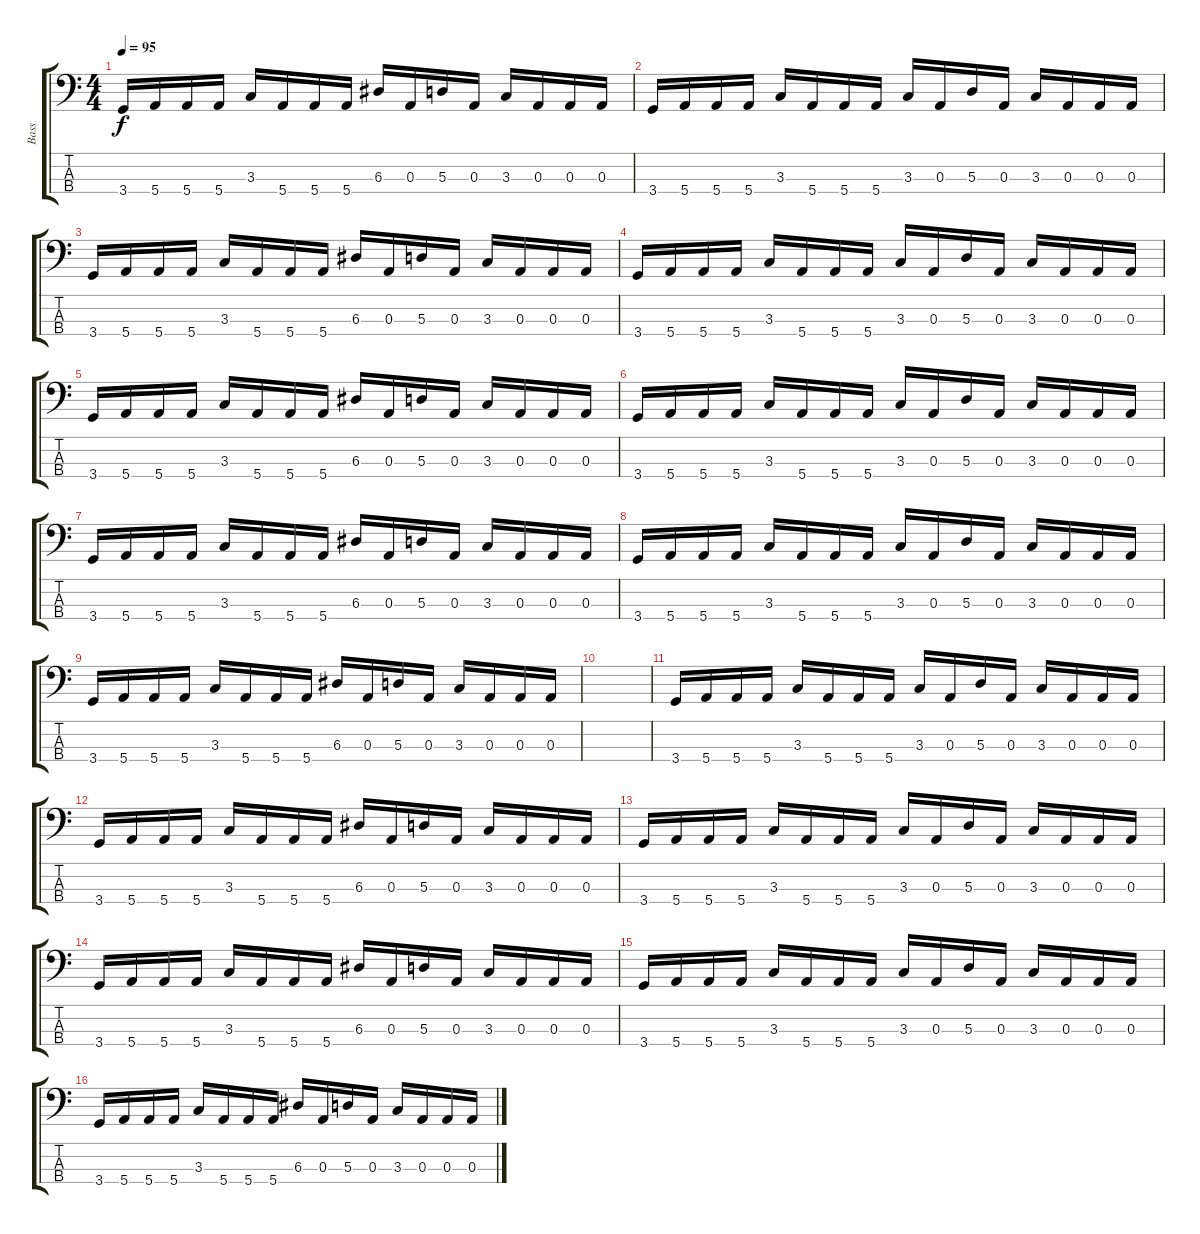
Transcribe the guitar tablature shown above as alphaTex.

\track ("Bass" "Bass") {instrument fretlessbass}
\staff {score tabs}
\tuning (G2 D2 A1 E1) {hide}
\ts (4 4)
\tempo 95
\clef f4
\ks c
3.4.16{dy f} 5.4.16 5.4.16 5.4.16 3.3.16 5.4.16 5.4.16 5.4.16 6.3.16 0.3.16 5.3.16 0.3.16 3.3.16 0.3.16 0.3.16 0.3.16 |
3.4.16 5.4.16 5.4.16 5.4.16 3.3.16 5.4.16 5.4.16 5.4.16 3.3.16 0.3.16 5.3.16 0.3.16 3.3.16 0.3.16 0.3.16 0.3.16 |
3.4.16 5.4.16 5.4.16 5.4.16 3.3.16 5.4.16 5.4.16 5.4.16 6.3.16 0.3.16 5.3.16 0.3.16 3.3.16 0.3.16 0.3.16 0.3.16 |
3.4.16 5.4.16 5.4.16 5.4.16 3.3.16 5.4.16 5.4.16 5.4.16 3.3.16 0.3.16 5.3.16 0.3.16 3.3.16 0.3.16 0.3.16 0.3.16 |
3.4.16 5.4.16 5.4.16 5.4.16 3.3.16 5.4.16 5.4.16 5.4.16 6.3.16 0.3.16 5.3.16 0.3.16 3.3.16 0.3.16 0.3.16 0.3.16 |
3.4.16 5.4.16 5.4.16 5.4.16 3.3.16 5.4.16 5.4.16 5.4.16 3.3.16 0.3.16 5.3.16 0.3.16 3.3.16 0.3.16 0.3.16 0.3.16 |
3.4.16 5.4.16 5.4.16 5.4.16 3.3.16 5.4.16 5.4.16 5.4.16 6.3.16 0.3.16 5.3.16 0.3.16 3.3.16 0.3.16 0.3.16 0.3.16 |
3.4.16 5.4.16 5.4.16 5.4.16 3.3.16 5.4.16 5.4.16 5.4.16 3.3.16 0.3.16 5.3.16 0.3.16 3.3.16 0.3.16 0.3.16 0.3.16 |
3.4.16 5.4.16 5.4.16 5.4.16 3.3.16 5.4.16 5.4.16 5.4.16 6.3.16 0.3.16 5.3.16 0.3.16 3.3.16 0.3.16 0.3.16 0.3.16 |
|
3.4.16 5.4.16 5.4.16 5.4.16 3.3.16 5.4.16 5.4.16 5.4.16 3.3.16 0.3.16 5.3.16 0.3.16 3.3.16 0.3.16 0.3.16 0.3.16 |
3.4.16 5.4.16 5.4.16 5.4.16 3.3.16 5.4.16 5.4.16 5.4.16 6.3.16 0.3.16 5.3.16 0.3.16 3.3.16 0.3.16 0.3.16 0.3.16 |
3.4.16 5.4.16 5.4.16 5.4.16 3.3.16 5.4.16 5.4.16 5.4.16 3.3.16 0.3.16 5.3.16 0.3.16 3.3.16 0.3.16 0.3.16 0.3.16 |
3.4.16 5.4.16 5.4.16 5.4.16 3.3.16 5.4.16 5.4.16 5.4.16 6.3.16 0.3.16 5.3.16 0.3.16 3.3.16 0.3.16 0.3.16 0.3.16 |
3.4.16 5.4.16 5.4.16 5.4.16 3.3.16 5.4.16 5.4.16 5.4.16 3.3.16 0.3.16 5.3.16 0.3.16 3.3.16 0.3.16 0.3.16 0.3.16 |
3.4.16 5.4.16 5.4.16 5.4.16 3.3.16 5.4.16 5.4.16 5.4.16 6.3.16 0.3.16 5.3.16 0.3.16 3.3.16 0.3.16 0.3.16 0.3.16
